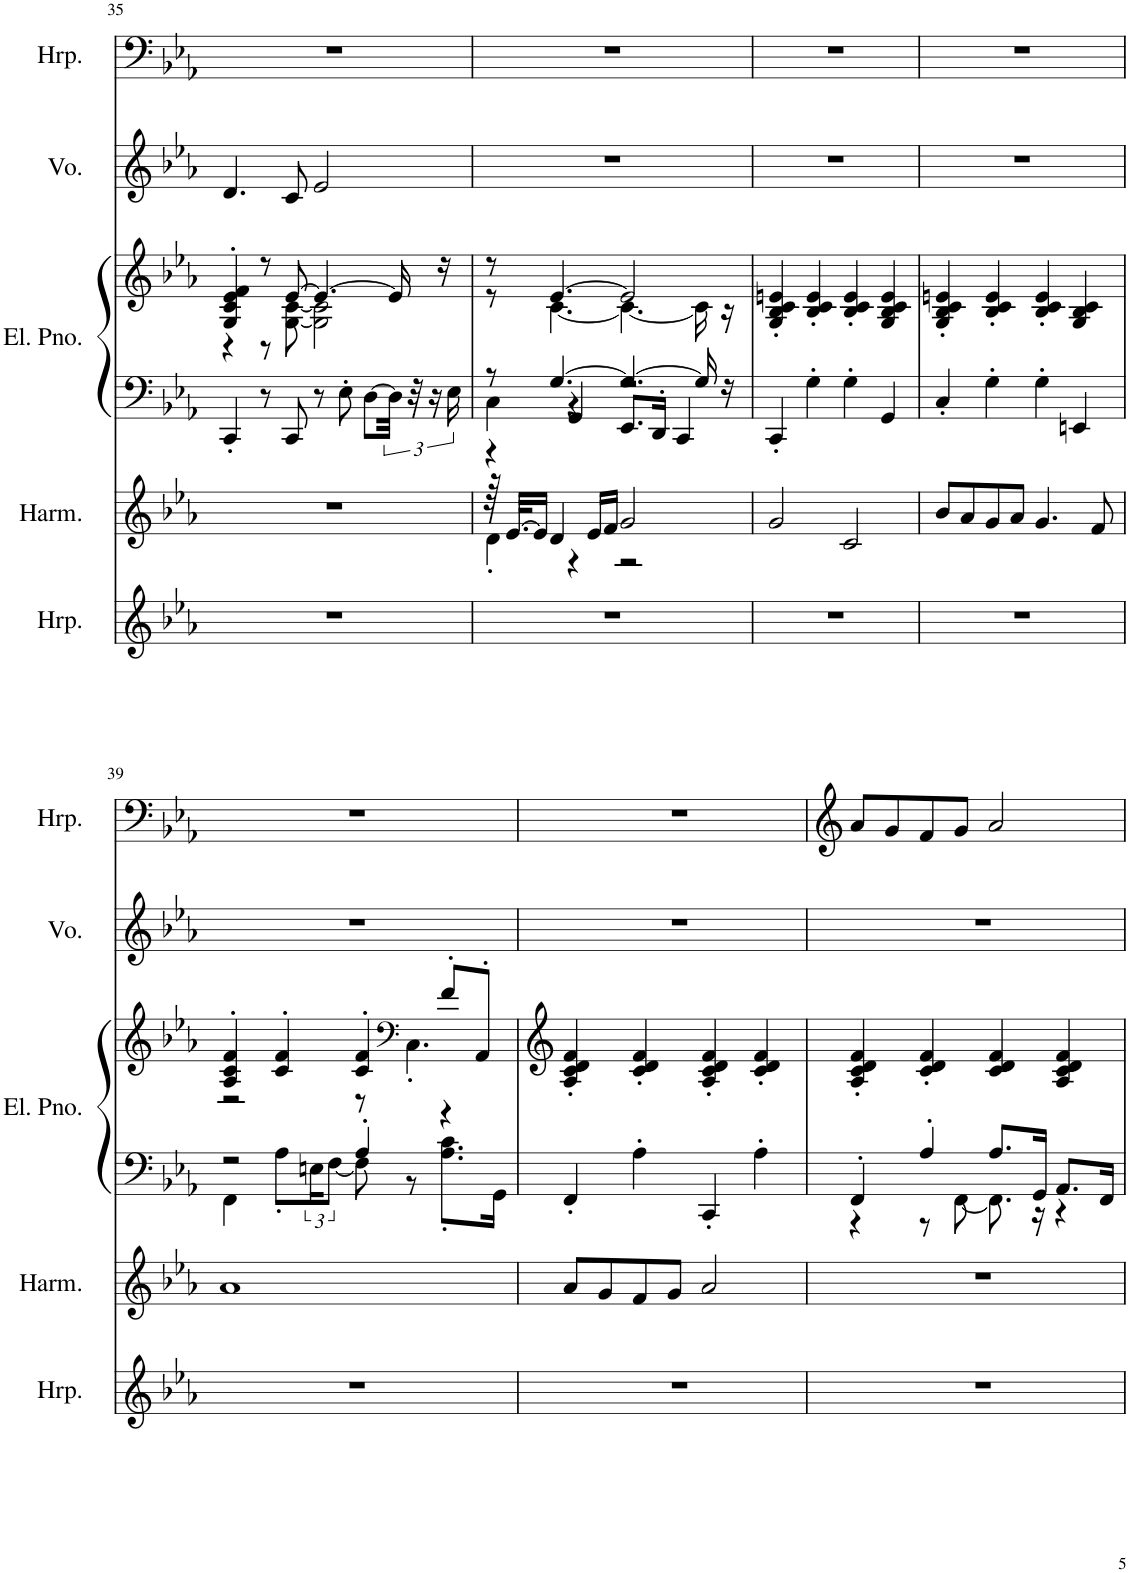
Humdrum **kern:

**kern	**kern	**kern	**kern	**kern	**kern
*part5	*part4	*part3	*part3	*part2	*part1
*staff6	*staff5	*staff4	*staff3	*staff2	*staff1
*I"Harp, Music Box	*I"Harmonica, Accordion	*I"Electric Piano, Piano	*	*I"Voice, Voice Oohs	*I"Harp, Vibraphone
*I'Hrp.	*I'Harm.	*I'El. Pno.	*	*I'Vo.	*I'Hrp.
!!LO:PB:g=z
*clefG2	*clefG2	*clefF4	*clefF4	*clefG2	*clefF4
*k[b-e-a-]	*k[b-e-a-]	*k[b-e-a-]	*k[b-e-a-]	*k[b-e-a-]	*k[b-e-a-]
*M4/4	*M4/4	*M4/4	*M4/4	*M4/4	*M4/4
=35	=35	=35	=35	=35	=35
*	*	*	*^	*	*
1r	1r	4CC'/	4G/' 4c/' 4e-/' 4f/'	4r	4.d/	1r
.	.	8r	8r	8r	.	.
.	.	8CC/	[8e-/	[8G\ [8c\	8c/	.
.	.	8r	4.e-/_	2G\] 2c\]	2e-/	.
.	.	8E-'\	.	.	.	.
.	.	[8D\L	.	.	.	.
.	.	48D\Jkk]	16e-/]	.	.	.
.	.	48r	.	.	.	.
.	.	24r	.	.	.	.
.	.	.	16r	.	.	.
.	.	24E-\	.	.	.	.
=36	=36	=36	=36	=36	=36	=36
*	*^	*^	*	*	*	*
*	*	*	*	*^	*	*	*	*
1r	64r	4d'\	8r	4C\	4r	8r	8r	1r	1r
.	[32.e-/KLL	.	.	.	.	.	.	.	.
.	16e-/JJ]	.	.	.	.	.	.	.	.
.	4d/	.	[4.G/	.	.	[4.e-/	[4.c\	.	.
.	.	4r	.	4r	4GG/	.	.	.	.
.	16e-/LL	.	.	.	.	.	.	.	.
.	16f/JJ	.	.	.	.	.	.	.	.
.	2g/	2r	4.G/_	2r	8.EE-/L	2e-/]	4.c\_	.	.
.	.	.	.	.	16DD'/Jk	.	.	.	.
.	.	.	.	.	4CC/	.	.	.	.
.	.	.	16G/]	.	.	.	16c\]	.	.
.	.	.	16r	.	.	.	16r	.	.
*	*v	*v	*	*	*	*	*	*	*
*	*	*v	*v	*v	*	*	*	*
*	*	*	*v	*v	*	*
=37	=37	=37	=37	=37	=37
1r	2g/	4CC'/	4G/' 4B-/' 4c/' 4en/'	1r	1r
.	.	4G'\	4B-/' 4c/' 4e/'	.	.
.	2c/	4G'\	4B-/' 4c/' 4e/'	.	.
.	.	4GG/	4G/ 4B-/ 4c/ 4e/	.	.
=38	=38	=38	=38	=38	=38
1r	8b-/L	4C'/	4G/' 4B-/' 4c/' 4en/'	1r	1r
.	8a-/	.	.	.	.
.	8g/	4G'\	4B-/' 4c/' 4e/'	.	.
.	8a-/J	.	.	.	.
.	4.g/	4G'\	4B-/' 4c/' 4e/'	.	.
.	.	4EEn/	4G/ 4B-/ 4c/	.	.
.	8f/	.	.	.	.
!!LO:LB:g=z
=39	=39	=39	=39	=39	=39
*	*	*^	*^	*	*
1r	1a-	2r	4FF\	4A-/' 4c/' 4f/'	2r	1r	1r
.	.	.	8A-'\L	4c/' 4f/'	.	.	.
.	.	.	24En\K	.	.	.	.
.	.	.	[12F\J	.	.	.	.
.	.	4A-'/	8F\]	4c/' 4f/'	8r	.	.
*	*	*	*	*clefF4	*	*	*
.	.	.	8r	.	4.C'\	.	.
.	.	4r	8.A-\' 8.c\'L	8f'/L	.	.	.
.	.	.	.	8AA-'/J	.	.	.
.	.	.	16GG\Jk	.	.	.	.
*	*	*v	*v	*	*	*	*
*	*	*	*v	*v	*	*
=40	=40	=40	=40	=40	=40
1r	8a-/L	4FF'/	4A-/' 4c/' 4d/' 4f/'	1r	1r
.	8g/	.	.	.	.
.	8f/	4A-'\	4c/' 4d/' 4f/'	.	.
.	8g/J	.	.	.	.
.	2a-/	4CC'/	4A-/' 4c/' 4d/' 4f/'	.	.
.	.	4A-'\	4c/' 4d/' 4f/'	.	.
=41	=41	=41	=41	=41	=41
*	*	*^	*	*	*
1r	1r	4FF'/	4r	4A-/' 4c/' 4d/' 4f/'	1r	8a-/L
.	.	.	.	.	.	8g/
.	.	4A-'/	8r	4c/' 4d/' 4f/'	.	8f/
.	.	.	[8FF\	.	.	8g/J
.	.	8.A-/L	8.FF\]	4c/ 4d/ 4f/	.	2a-/
.	.	16GG/Jk	16r	.	.	.
.	.	8.AA-/L	4r	4A-/ 4c/ 4d/ 4f/	.	.
.	.	16FF/Jk	.	.	.	.
*	*	*v	*v	*	*	*
=	=	=	=	=	=
*-	*-	*-	*-	*-	*-
